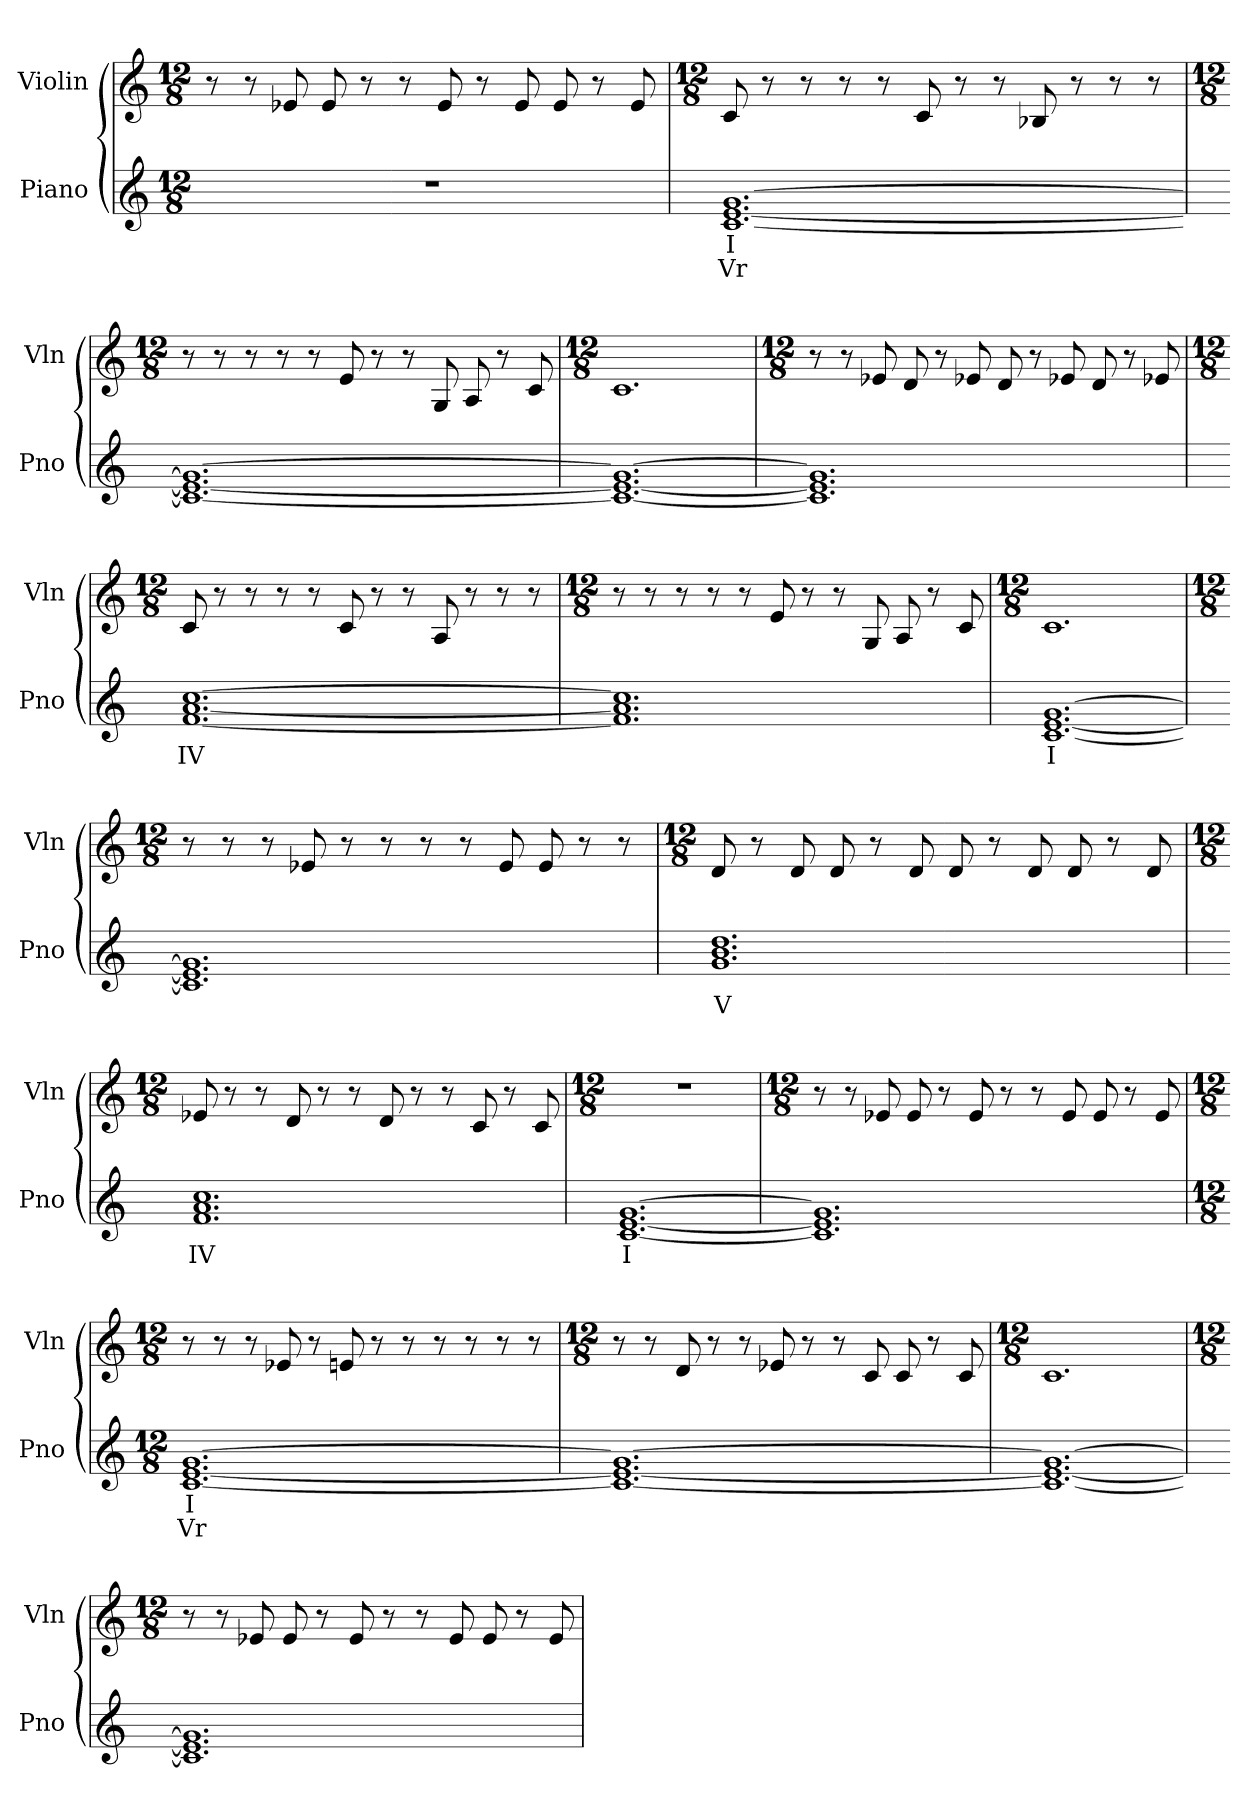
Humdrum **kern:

**kern	**text	**text	**kern
*part2	*part2	*part2	*part1
*staff2	*staff2	*staff2	*staff1
*I"Piano	*	*	*I"Violin
*I'Pno	*	*	*I'Vln
*k[]	*	*	*
*C:	*	*	*
*M12/8	*	*	*M12/8
=	=	=	=
1.r	.	.	8r
.	.	.	8r
.	.	.	8e-X
.	.	.	8e-
.	.	.	8r
.	.	.	8r
.	.	.	8e-
.	.	.	8r
.	.	.	8e-
.	.	.	8e-
.	.	.	8r
.	.	.	8e-
=	=	=	=
*k[]	*	*	*
*C:	*	*	*
*	*	*	*M12/8
[1.c [1.e [1.g	I	Vr	8c
.	.	.	8r
.	.	.	8r
.	.	.	8r
.	.	.	8r
.	.	.	8c
.	.	.	8r
.	.	.	8r
.	.	.	8B-X
.	.	.	8r
.	.	.	8r
.	.	.	8r
=	=	=	=
*k[]	*	*	*
*C:	*	*	*
*	*	*	*M12/8
1.c_ 1.e_ 1.g_	.	.	8r
.	.	.	8r
.	.	.	8r
.	.	.	8r
.	.	.	8r
.	.	.	8e
.	.	.	8r
.	.	.	8r
.	.	.	8G
.	.	.	8A
.	.	.	8r
.	.	.	8c
=	=	=	=
*k[]	*	*	*
*C:	*	*	*
*	*	*	*M12/8
1.c_ 1.e_ 1.g_	.	.	1.c
=	=	=	=
*k[]	*	*	*
*C:	*	*	*
*	*	*	*M12/8
1.c] 1.e] 1.g]	.	.	8r
.	.	.	8r
.	.	.	8e-X
.	.	.	8d
.	.	.	8r
.	.	.	8e-X
.	.	.	8d
.	.	.	8r
.	.	.	8e-X
.	.	.	8d
.	.	.	8r
.	.	.	8e-X
=	=	=	=
*k[]	*	*	*
*C:	*	*	*
*	*	*	*M12/8
[1.f [1.a [1.cc	IV	.	8c
.	.	.	8r
.	.	.	8r
.	.	.	8r
.	.	.	8r
.	.	.	8c
.	.	.	8r
.	.	.	8r
.	.	.	8A
.	.	.	8r
.	.	.	8r
.	.	.	8r
=	=	=	=
*k[]	*	*	*
*C:	*	*	*
*	*	*	*M12/8
1.f] 1.a] 1.cc]	.	.	8r
.	.	.	8r
.	.	.	8r
.	.	.	8r
.	.	.	8r
.	.	.	8e
.	.	.	8r
.	.	.	8r
.	.	.	8G
.	.	.	8A
.	.	.	8r
.	.	.	8c
=	=	=	=
*k[]	*	*	*
*C:	*	*	*
*	*	*	*M12/8
[1.c [1.e [1.g	I	.	1.c
=	=	=	=
*k[]	*	*	*
*C:	*	*	*
*	*	*	*M12/8
1.c] 1.e] 1.g]	.	.	8r
.	.	.	8r
.	.	.	8r
.	.	.	8e-X
.	.	.	8r
.	.	.	8r
.	.	.	8r
.	.	.	8r
.	.	.	8e-
.	.	.	8e-
.	.	.	8r
.	.	.	8r
=	=	=	=
*k[]	*	*	*
*C:	*	*	*
*	*	*	*M12/8
1.g 1.b 1.dd	V	.	8d
.	.	.	8r
.	.	.	8d
.	.	.	8d
.	.	.	8r
.	.	.	8d
.	.	.	8d
.	.	.	8r
.	.	.	8d
.	.	.	8d
.	.	.	8r
.	.	.	8d
=	=	=	=
*k[]	*	*	*
*C:	*	*	*
*	*	*	*M12/8
1.f 1.a 1.cc	IV	.	8e-X
.	.	.	8r
.	.	.	8r
.	.	.	8d
.	.	.	8r
.	.	.	8r
.	.	.	8d
.	.	.	8r
.	.	.	8r
.	.	.	8c
.	.	.	8r
.	.	.	8c
=	=	=	=
*k[]	*	*	*
*C:	*	*	*
*	*	*	*M12/8
[1.c [1.e [1.g	I	.	1.r
=	=	=	=
*k[]	*	*	*
*C:	*	*	*
*	*	*	*M12/8
1.c] 1.e] 1.g]	.	.	8r
.	.	.	8r
.	.	.	8e-X
.	.	.	8e-
.	.	.	8r
.	.	.	8e-
.	.	.	8r
.	.	.	8r
.	.	.	8e-
.	.	.	8e-
.	.	.	8r
.	.	.	8e-
=	=	=	=
*k[]	*	*	*
*C:	*	*	*
*M12/8	*	*	*M12/8
[1.c [1.e [1.g	I	Vr	8r
.	.	.	8r
.	.	.	8r
.	.	.	8e-X
.	.	.	8r
.	.	.	8en
.	.	.	8r
.	.	.	8r
.	.	.	8r
.	.	.	8r
.	.	.	8r
.	.	.	8r
=	=	=	=
*k[]	*	*	*
*C:	*	*	*
*	*	*	*M12/8
1.c_ 1.e_ 1.g_	.	.	8r
.	.	.	8r
.	.	.	8d
.	.	.	8r
.	.	.	8r
.	.	.	8e-X
.	.	.	8r
.	.	.	8r
.	.	.	8c
.	.	.	8c
.	.	.	8r
.	.	.	8c
=	=	=	=
*k[]	*	*	*
*C:	*	*	*
*	*	*	*M12/8
1.c_ 1.e_ 1.g_	.	.	1.c
=	=	=	=
*k[]	*	*	*
*C:	*	*	*
*	*	*	*M12/8
1.c] 1.e] 1.g]	.	.	8r
.	.	.	8r
.	.	.	8e-X
.	.	.	8e-
.	.	.	8r
.	.	.	8e-
.	.	.	8r
.	.	.	8r
.	.	.	8e-
.	.	.	8e-
.	.	.	8r
.	.	.	8e-
=	=	=	=
*-	*-	*-	*-
